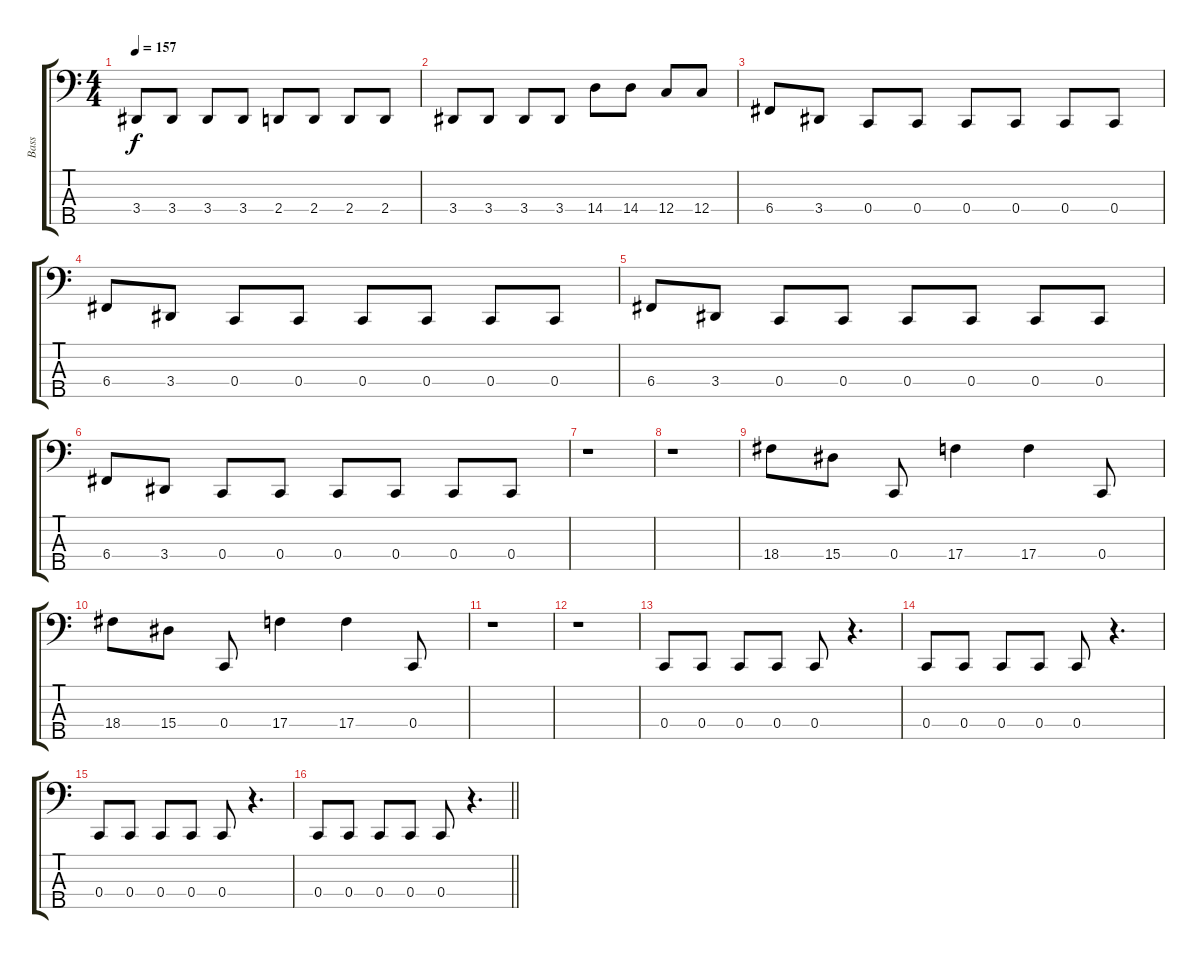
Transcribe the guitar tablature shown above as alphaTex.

\track ("Bass" "Bass") {instrument electricbasspick}
\staff {score tabs}
\tuning (F2 C2 G1 C1 A0) {hide}
\ts (4 4)
\tempo 157
\clef f4
\ks c
3.4.8{dy f} 3.4.8 3.4.8 3.4.8 2.4.8 2.4.8 2.4.8 2.4.8 |
3.4.8 3.4.8 3.4.8 3.4.8 14.4.8 14.4.8 12.4.8 12.4.8 |
6.4.8 3.4.8 0.4.8 0.4.8 0.4.8 0.4.8 0.4.8 0.4.8 |
6.4.8 3.4.8 0.4.8 0.4.8 0.4.8 0.4.8 0.4.8 0.4.8 |
6.4.8 3.4.8 0.4.8 0.4.8 0.4.8 0.4.8 0.4.8 0.4.8 |
6.4.8 3.4.8 0.4.8 0.4.8 0.4.8 0.4.8 0.4.8 0.4.8 |
r.1 |
r.1 |
18.4.8 15.4.8 0.4.8 17.4.4 17.4.4 0.4.8 |
18.4.8 15.4.8 0.4.8 17.4.4 17.4.4 0.4.8 |
r.1 |
r.1 |
0.4.8 0.4.8 0.4.8 0.4.8 0.4.8 r.4{d} |
0.4.8 0.4.8 0.4.8 0.4.8 0.4.8 r.4{d} |
0.4.8 0.4.8 0.4.8 0.4.8 0.4.8 r.4{d} |
\barLineRight lightlight
0.4.8 0.4.8 0.4.8 0.4.8 0.4.8 r.4{d}
